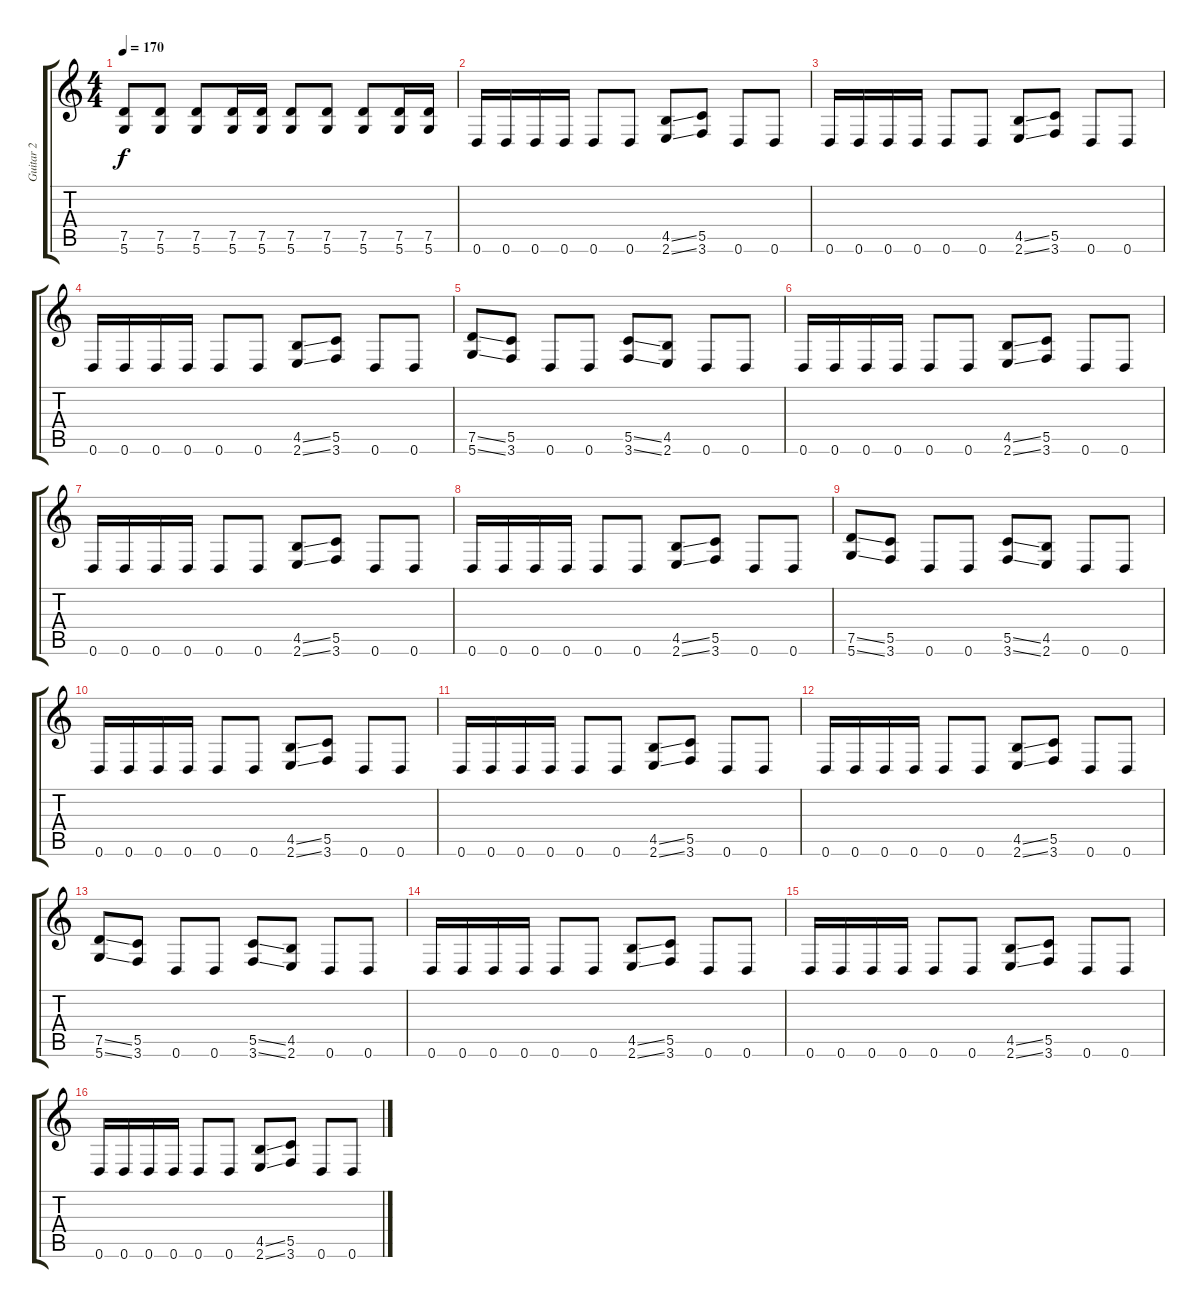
\track ("Guitar 2" "Guitar 2") {instrument overdrivenguitar}
\staff {score tabs}
\tuning (D4 A3 F3 C3 G2 D2) {hide}
\ts (4 4)
\tempo 170
\clef g2
\ks c
(7.5 5.6).8{dy f} (7.5 5.6).8 (7.5 5.6).8 (7.5 5.6).16 (7.5 5.6).16 (7.5 5.6).8 (7.5 5.6).8 (7.5 5.6).8 (7.5 5.6).16 (7.5 5.6).16 |
0.6.16 0.6.16 0.6.16 0.6.16 0.6.8 0.6.8 (4.5{ss} 2.6{ss}).8 (5.5 3.6).8 0.6.8 0.6.8 |
0.6.16 0.6.16 0.6.16 0.6.16 0.6.8 0.6.8 (4.5{ss} 2.6{ss}).8 (5.5 3.6).8 0.6.8 0.6.8 |
0.6.16 0.6.16 0.6.16 0.6.16 0.6.8 0.6.8 (4.5{ss} 2.6{ss}).8 (5.5 3.6).8 0.6.8 0.6.8 |
(7.5{ss} 5.6{ss}).8 (5.5 3.6).8 0.6.8 0.6.8 (5.5{ss} 3.6{ss}).8 (4.5 2.6).8 0.6.8 0.6.8 |
0.6.16 0.6.16 0.6.16 0.6.16 0.6.8 0.6.8 (4.5{ss} 2.6{ss}).8 (5.5 3.6).8 0.6.8 0.6.8 |
0.6.16 0.6.16 0.6.16 0.6.16 0.6.8 0.6.8 (4.5{ss} 2.6{ss}).8 (5.5 3.6).8 0.6.8 0.6.8 |
0.6.16 0.6.16 0.6.16 0.6.16 0.6.8 0.6.8 (4.5{ss} 2.6{ss}).8 (5.5 3.6).8 0.6.8 0.6.8 |
(7.5{ss} 5.6{ss}).8 (5.5 3.6).8 0.6.8 0.6.8 (5.5{ss} 3.6{ss}).8 (4.5 2.6).8 0.6.8 0.6.8 |
0.6.16 0.6.16 0.6.16 0.6.16 0.6.8 0.6.8 (4.5{ss} 2.6{ss}).8 (5.5 3.6).8 0.6.8 0.6.8 |
0.6.16 0.6.16 0.6.16 0.6.16 0.6.8 0.6.8 (4.5{ss} 2.6{ss}).8 (5.5 3.6).8 0.6.8 0.6.8 |
0.6.16 0.6.16 0.6.16 0.6.16 0.6.8 0.6.8 (4.5{ss} 2.6{ss}).8 (5.5 3.6).8 0.6.8 0.6.8 |
(7.5{ss} 5.6{ss}).8 (5.5 3.6).8 0.6.8 0.6.8 (5.5{ss} 3.6{ss}).8 (4.5 2.6).8 0.6.8 0.6.8 |
0.6.16 0.6.16 0.6.16 0.6.16 0.6.8 0.6.8 (4.5{ss} 2.6{ss}).8 (5.5 3.6).8 0.6.8 0.6.8 |
0.6.16 0.6.16 0.6.16 0.6.16 0.6.8 0.6.8 (4.5{ss} 2.6{ss}).8 (5.5 3.6).8 0.6.8 0.6.8 |
0.6.16 0.6.16 0.6.16 0.6.16 0.6.8 0.6.8 (4.5{ss} 2.6{ss}).8 (5.5 3.6).8 0.6.8 0.6.8
